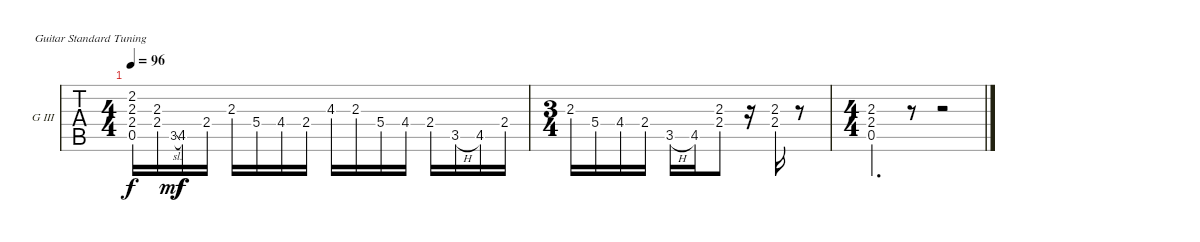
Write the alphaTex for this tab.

\bracketExtendMode nobrackets
\firstSystemTrackNameOrientation horizontal
\otherSystemsTrackNameOrientation horizontal
\defaultBarNumberDisplay FirstOfSystem
\track ("Guitar III" "G III") {instrument overdrivenguitar}
\staff {tabs}
\tuning (E4 B3 G3 D3 A2 E2)
\ts (4 4)
\tempo 96
\clef g2
\ks a
(2.2{t} 2.3{t} 2.4{t} 0.5{t}).16{dy f} (2.3 2.4).16 3.5{sl}.8{gr dy mf} 4.5.16{dy f} 2.4.16 2.3.16 5.4.16 4.4.16 2.4.16 4.3.16 2.3.16 5.4.16 4.4.16 2.4.16 3.5{h}.16 4.5.16 2.4.16 |
\ts (3 4)
2.3.16 5.4.16 4.4.16 2.4.16 3.5{h}.16 4.5.16 (2.3{st} 2.4{st}).8 r.16 (2.3 2.4).16 r.8 |
\ts (4 4)
(2.3 2.4 0.5).4{d} r.8 r.2
